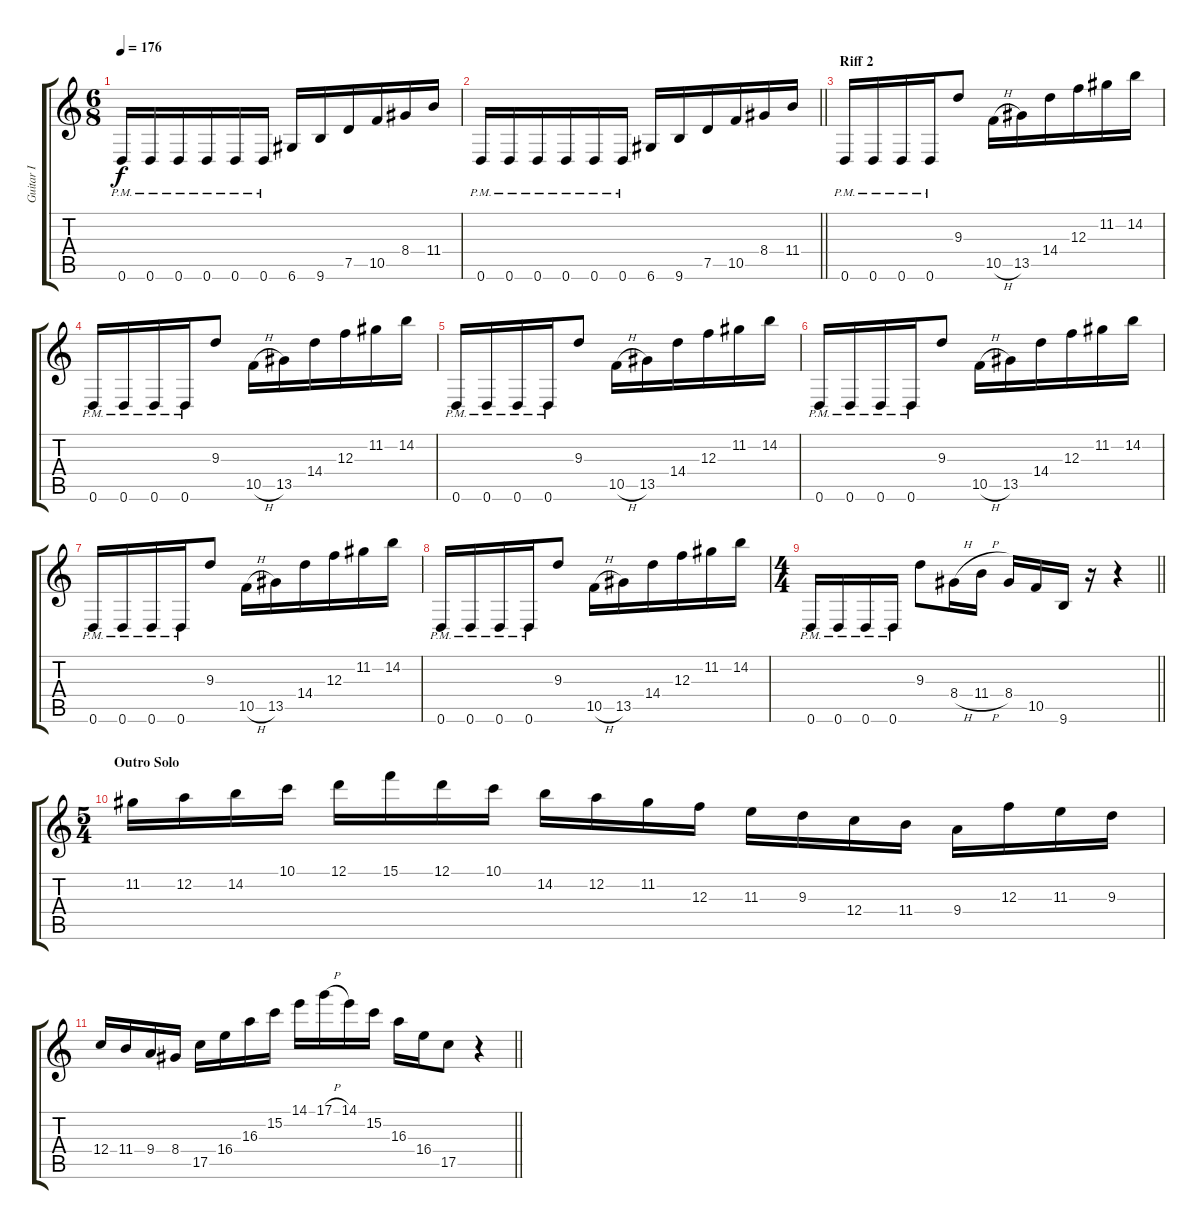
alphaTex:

\track ("Guitar I" "Guitar I") {instrument distortionguitar}
\staff {score tabs}
\tuning (D4 A3 F3 C3 G2 D2) {hide}
\ts (6 8)
\tempo 176
\clef g2
\ks c
0.6{pm}.16{dy f} 0.6{pm}.16 0.6{pm}.16 0.6{pm}.16 0.6{pm}.16 0.6{pm}.16 6.6.16 9.6.16 7.5.16 10.5.16 8.4.16 11.4.16 |
\barLineRight lightlight
0.6{pm}.16 0.6{pm}.16 0.6{pm}.16 0.6{pm}.16 0.6{pm}.16 0.6{pm}.16 6.6.16 9.6.16 7.5.16 10.5.16 8.4.16 11.4.16 |
\section ("" "Riff 2")
0.6{pm}.16 0.6{pm}.16 0.6{pm}.16 0.6{pm}.16 9.3.8 10.5{h}.16 13.5.16 14.4.16 12.3.16 11.2.16 14.2.16 |
0.6{pm}.16 0.6{pm}.16 0.6{pm}.16 0.6{pm}.16 9.3.8 10.5{h}.16 13.5.16 14.4.16 12.3.16 11.2.16 14.2.16 |
0.6{pm}.16 0.6{pm}.16 0.6{pm}.16 0.6{pm}.16 9.3.8 10.5{h}.16 13.5.16 14.4.16 12.3.16 11.2.16 14.2.16 |
0.6{pm}.16 0.6{pm}.16 0.6{pm}.16 0.6{pm}.16 9.3.8 10.5{h}.16 13.5.16 14.4.16 12.3.16 11.2.16 14.2.16 |
0.6{pm}.16 0.6{pm}.16 0.6{pm}.16 0.6{pm}.16 9.3.8 10.5{h}.16 13.5.16 14.4.16 12.3.16 11.2.16 14.2.16 |
0.6{pm}.16 0.6{pm}.16 0.6{pm}.16 0.6{pm}.16 9.3.8 10.5{h}.16 13.5.16 14.4.16 12.3.16 11.2.16 14.2.16 |
\ts (4 4)
\barLineRight lightlight
0.6{pm}.16 0.6{pm}.16 0.6{pm}.16 0.6{pm}.16 9.3.8 8.4{h}.16 11.4{h}.16 8.4.16 10.5.16 9.6.16 r.16 r.4 |
\ts (5 4)
\section ("" "Outro Solo")
11.2.16 12.2.16 14.2.16 10.1.16 12.1.16 15.1.16 12.1.16 10.1.16 14.2.16 12.2.16 11.2.16 12.3.16 11.3.16 9.3.16 12.4.16 11.4.16 9.4.16 12.3.16 11.3.16 9.3.16 |
\barLineRight lightlight
12.4.16 11.4.16 9.4.16 8.4.16 17.5.16 16.4.16 16.3.16 15.2.16 14.1.16 17.1{h}.16 14.1.16 15.2.16 16.3.16 16.4.16 17.5.8 r.4
